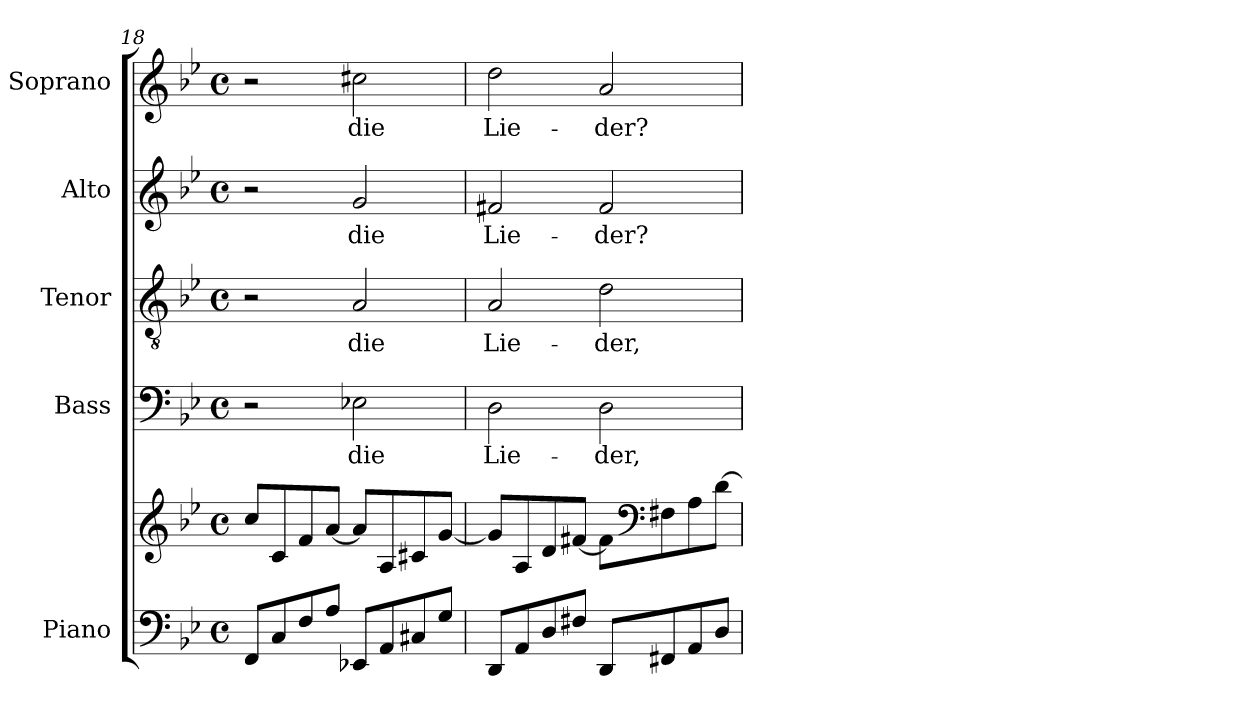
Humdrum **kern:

**kern	**kern	**kern	**text	**kern	**text	**kern	**text	**kern	**text
*part5	*part5	*part4	*part4	*part3	*part3	*part2	*part2	*part1	*part1
*staff6	*staff5	*staff4	*staff4	*staff3	*staff3	*staff2	*staff2	*staff1	*staff1
*I"Piano	*	*I"Bass	*	*I"Tenor	*	*I"Alto	*	*I"Soprano	*
*I'Pno	*	*	*	*	*	*	*	*	*
!!LO:PB:g=z
*clefF4	*clefG2	*clefF4	*	*clefGv2	*	*clefG2	*	*clefG2	*
*k[b-e-]	*k[b-e-]	*k[b-e-]	*	*k[b-e-]	*	*k[b-e-]	*	*k[b-e-]	*
*M4/4	*M4/4	*M4/4	*	*M4/4	*	*M4/4	*	*M4/4	*
*met(c)	*met(c)	*met(c)	*	*met(c)	*	*met(c)	*	*met(c)	*
=18	=18	=18	=18	=18	=18	=18	=18	=18	=18
8FF/L	8cc/L	2r	.	2r	.	2r	.	2r	.
8C/	8c/	.	.	.	.	.	.	.	.
8F/	8f/	.	.	.	.	.	.	.	.
8A/J	[8a/J	.	.	.	.	.	.	.	.
!	!	!	!LO:LY:b	!	!LO:LY:b	!	!LO:LY:b	!	!LO:LY:b
8EE-X/L	8a/L]	2E-X\	die	2A/	die	2g/	die	2cc#X\	die
8AA/	8A/	.	.	.	.	.	.	.	.
8C#X/	8c#X/	.	.	.	.	.	.	.	.
8G/J	[8g/J	.	.	.	.	.	.	.	.
=19	=19	=19	=19	=19	=19	=19	=19	=19	=19
!	!	!	!LO:LY:b	!	!LO:LY:b	!	!LO:LY:b	!	!LO:LY:b
8DD/L	8g/L]	2D\	Lie-	2A/	Lie-	2f#X/	Lie-	2dd\	Lie-
8AA/	8A/	.	.	.	.	.	.	.	.
8D/	8d/	.	.	.	.	.	.	.	.
8F#X/J	[8f#X/J	.	.	.	.	.	.	.	.
!	!	!	!LO:LY:b	!	!LO:LY:b	!	!LO:LY:b	!	!LO:LY:b
8DD/L	8f#\L]	2D\	-der,	2d\	-der,	2f#/	-der?	2a/	-der?
*	*clefF4	*	*	*	*	*	*	*	*
8FF#X/	8F#X\	.	.	.	.	.	.	.	.
8AA/	8A\	.	.	.	.	.	.	.	.
8D/J	[8d\J	.	.	.	.	.	.	.	.
=	=	=	=	=	=	=	=	=	=
*-	*-	*-	*-	*-	*-	*-	*-	*-	*-
